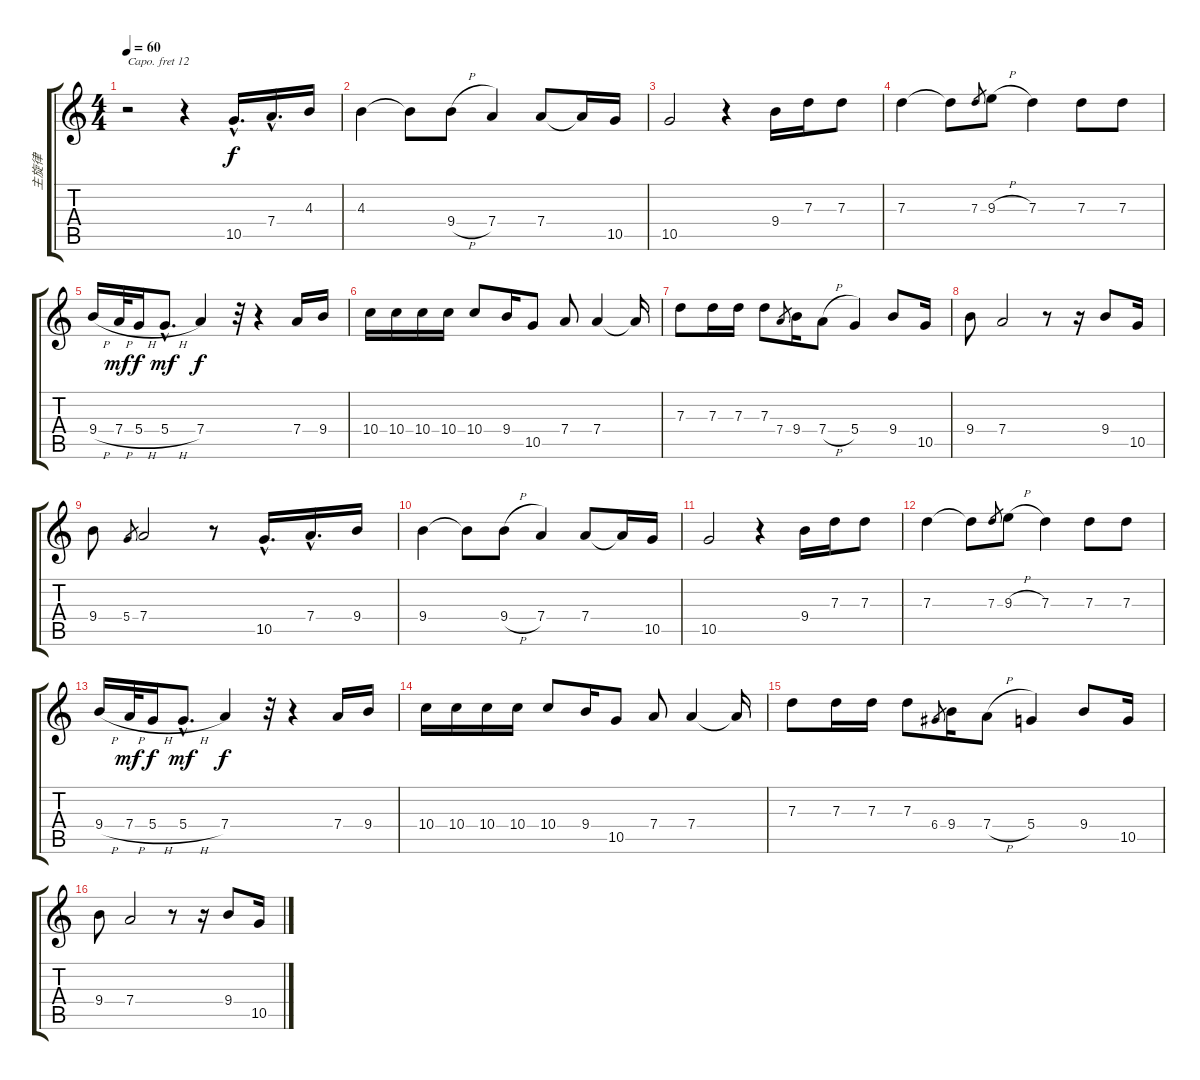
\track ("主旋律" "主旋律") {instrument sopranosax}
\staff {score tabs}
\capo 12
\tuning (E4 B3 G3 D3 A2 E2) {hide}
\ts (4 4)
\tempo 60
\clef g2
\ks c
r.2{dy f instrument sopranosax} r.4 10.5{hac}.16{d} 7.4{hac}.16{d} 4.3.16 |
4.3.4 4.3{t}.8 9.4{h}.8 7.4.4 7.4.8 7.4{t}.16 10.5.16 |
10.5.2 r.4 9.4.16 7.3.16 7.3.8 |
7.3.4 7.3{t}.8 7.3.8{gr} 9.3{h}.8 7.3.4 7.3.8 7.3.8 |
9.4{h}.16 7.4{h}.32{dy mf} 5.4{h}.16{dy f} 5.4{h hac}.8{d dy mf} 7.4.4{dy f} r.32 r.4 7.4.16 9.4.16 |
10.4.16 10.4.16 10.4.16 10.4.16 10.4.8 9.4.16 10.5.8 7.4.8 7.4.4 7.4{t}.16 |
7.3.8 7.3.16 7.3.16 7.3.8 7.4.8{gr} 9.4.16 7.4{h}.8 5.4.4 9.4.8 10.5.16 |
9.4.8 7.4.2 r.8 r.16 9.4.8 10.5.16 |
9.4.8 5.4.8{gr} 7.4.2 r.8 10.5{hac}.16{d} 7.4{hac}.16{d} 9.4.16 |
9.4.4 9.4{t}.8 9.4{h}.8 7.4.4 7.4.8 7.4{t}.16 10.5.16 |
10.5.2 r.4 9.4.16 7.3.16 7.3.8 |
7.3.4 7.3{t}.8 7.3.8{gr} 9.3{h}.8 7.3.4 7.3.8 7.3.8 |
9.4{h}.16 7.4{h}.32{dy mf} 5.4{h}.16{dy f} 5.4{h hac}.8{d dy mf} 7.4.4{dy f} r.32 r.4 7.4.16 9.4.16 |
10.4.16 10.4.16 10.4.16 10.4.16 10.4.8 9.4.16 10.5.8 7.4.8 7.4.4 7.4{t}.16 |
7.3.8 7.3.16 7.3.16 7.3.8 6.4.8{gr} 9.4.16 7.4{h}.8 5.4.4 9.4.8 10.5.16 |
9.4.8 7.4.2 r.8 r.16 9.4.8 10.5.16
